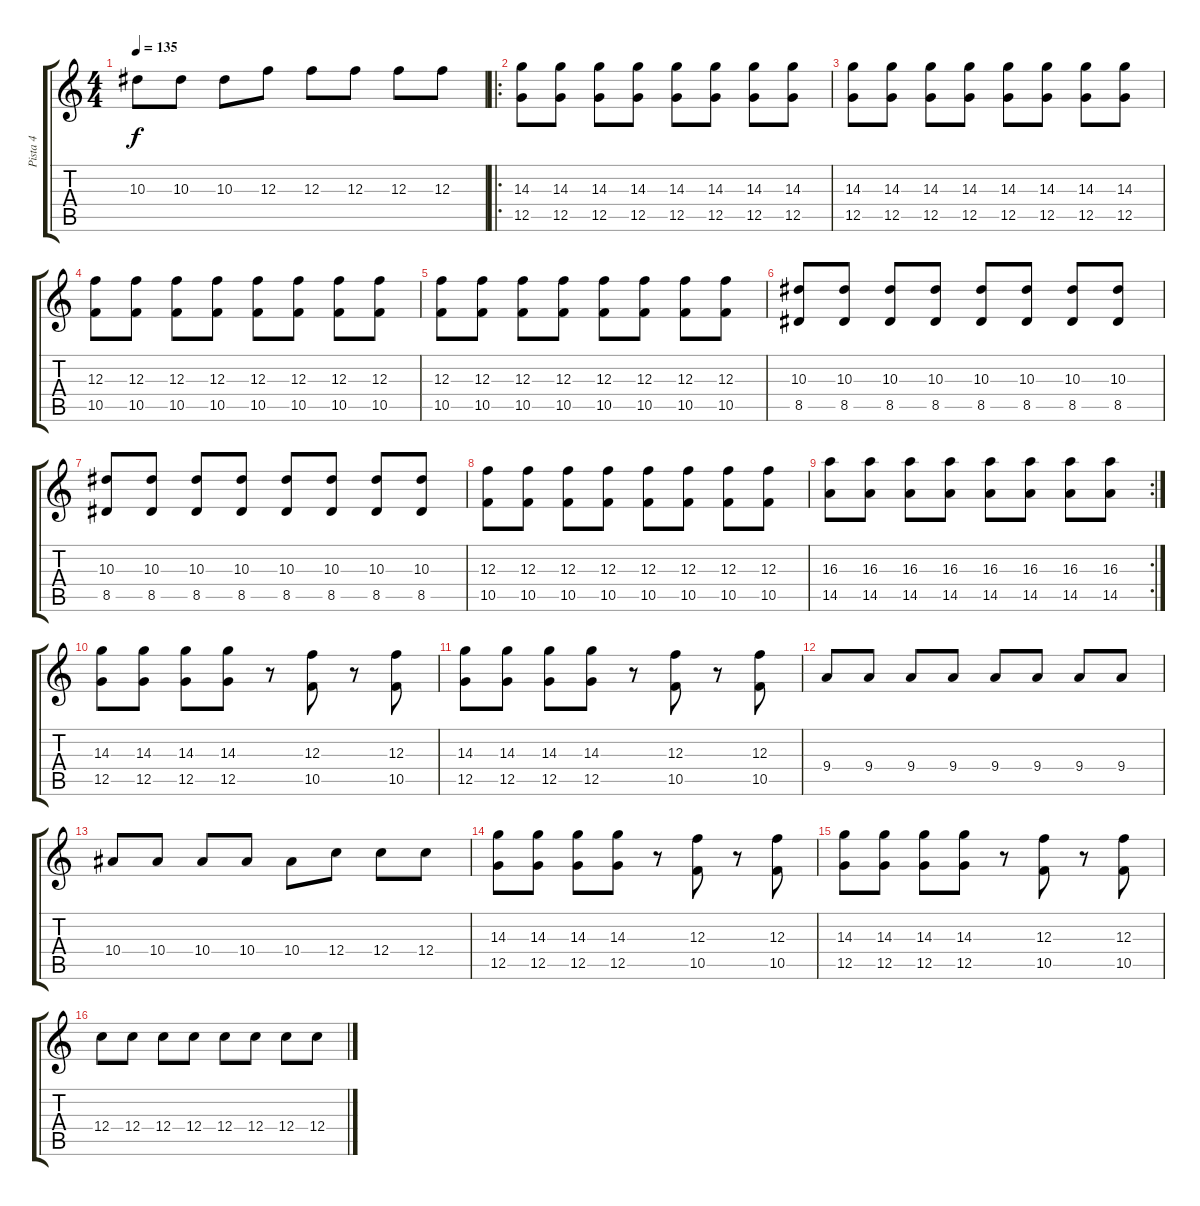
\track ("Pista 4" "Pista 4") {instrument overdrivenguitar}
\staff {score tabs}
\tuning (D4 A3 F3 C3 G2 D2) {hide}
\ts (4 4)
\tempo 135
\clef g2
\ks c
10.3.8{dy f} 10.3.8 10.3.8 12.3.8 12.3.8 12.3.8 12.3.8 12.3.8 |
\ro
(14.3 12.5).8{instrument overdrivenguitar} (14.3 12.5).8 (14.3 12.5).8 (14.3 12.5).8 (14.3 12.5).8 (14.3 12.5).8 (14.3 12.5).8 (14.3 12.5).8 |
(14.3 12.5).8 (14.3 12.5).8 (14.3 12.5).8 (14.3 12.5).8 (14.3 12.5).8 (14.3 12.5).8 (14.3 12.5).8 (14.3 12.5).8 |
(12.3 10.5).8 (12.3 10.5).8 (12.3 10.5).8 (12.3 10.5).8 (12.3 10.5).8 (12.3 10.5).8 (12.3 10.5).8 (12.3 10.5).8 |
(12.3 10.5).8 (12.3 10.5).8 (12.3 10.5).8 (12.3 10.5).8 (12.3 10.5).8 (12.3 10.5).8 (12.3 10.5).8 (12.3 10.5).8 |
(10.3 8.5).8 (10.3 8.5).8 (10.3 8.5).8 (10.3 8.5).8 (10.3 8.5).8 (10.3 8.5).8 (10.3 8.5).8 (10.3 8.5).8 |
(10.3 8.5).8 (10.3 8.5).8 (10.3 8.5).8 (10.3 8.5).8 (10.3 8.5).8 (10.3 8.5).8 (10.3 8.5).8 (10.3 8.5).8 |
(12.3 10.5).8 (12.3 10.5).8 (12.3 10.5).8 (12.3 10.5).8 (12.3 10.5).8 (12.3 10.5).8 (12.3 10.5).8 (12.3 10.5).8 |
\rc 2
(16.3 14.5).8 (16.3 14.5).8 (16.3 14.5).8 (16.3 14.5).8 (16.3 14.5).8 (16.3 14.5).8 (16.3 14.5).8 (16.3 14.5).8 |
(14.3 12.5).8 (14.3 12.5).8 (14.3 12.5).8 (14.3 12.5).8 r.8 (12.3 10.5).8 r.8 (12.3 10.5).8 |
(14.3 12.5).8 (14.3 12.5).8 (14.3 12.5).8 (14.3 12.5).8 r.8 (12.3 10.5).8 r.8 (12.3 10.5).8 |
9.4.8{volume 13} 9.4.8 9.4.8 9.4.8 9.4.8 9.4.8 9.4.8 9.4.8 |
10.4.8 10.4.8 10.4.8 10.4.8 10.4.8 12.4.8 12.4.8 12.4.8 |
(14.3 12.5).8{volume 9} (14.3 12.5).8 (14.3 12.5).8 (14.3 12.5).8 r.8 (12.3 10.5).8 r.8 (12.3 10.5).8 |
(14.3 12.5).8 (14.3 12.5).8 (14.3 12.5).8 (14.3 12.5).8 r.8 (12.3 10.5).8 r.8 (12.3 10.5).8 |
12.4.8{volume 13} 12.4.8 12.4.8 12.4.8 12.4.8 12.4.8 12.4.8 12.4.8
